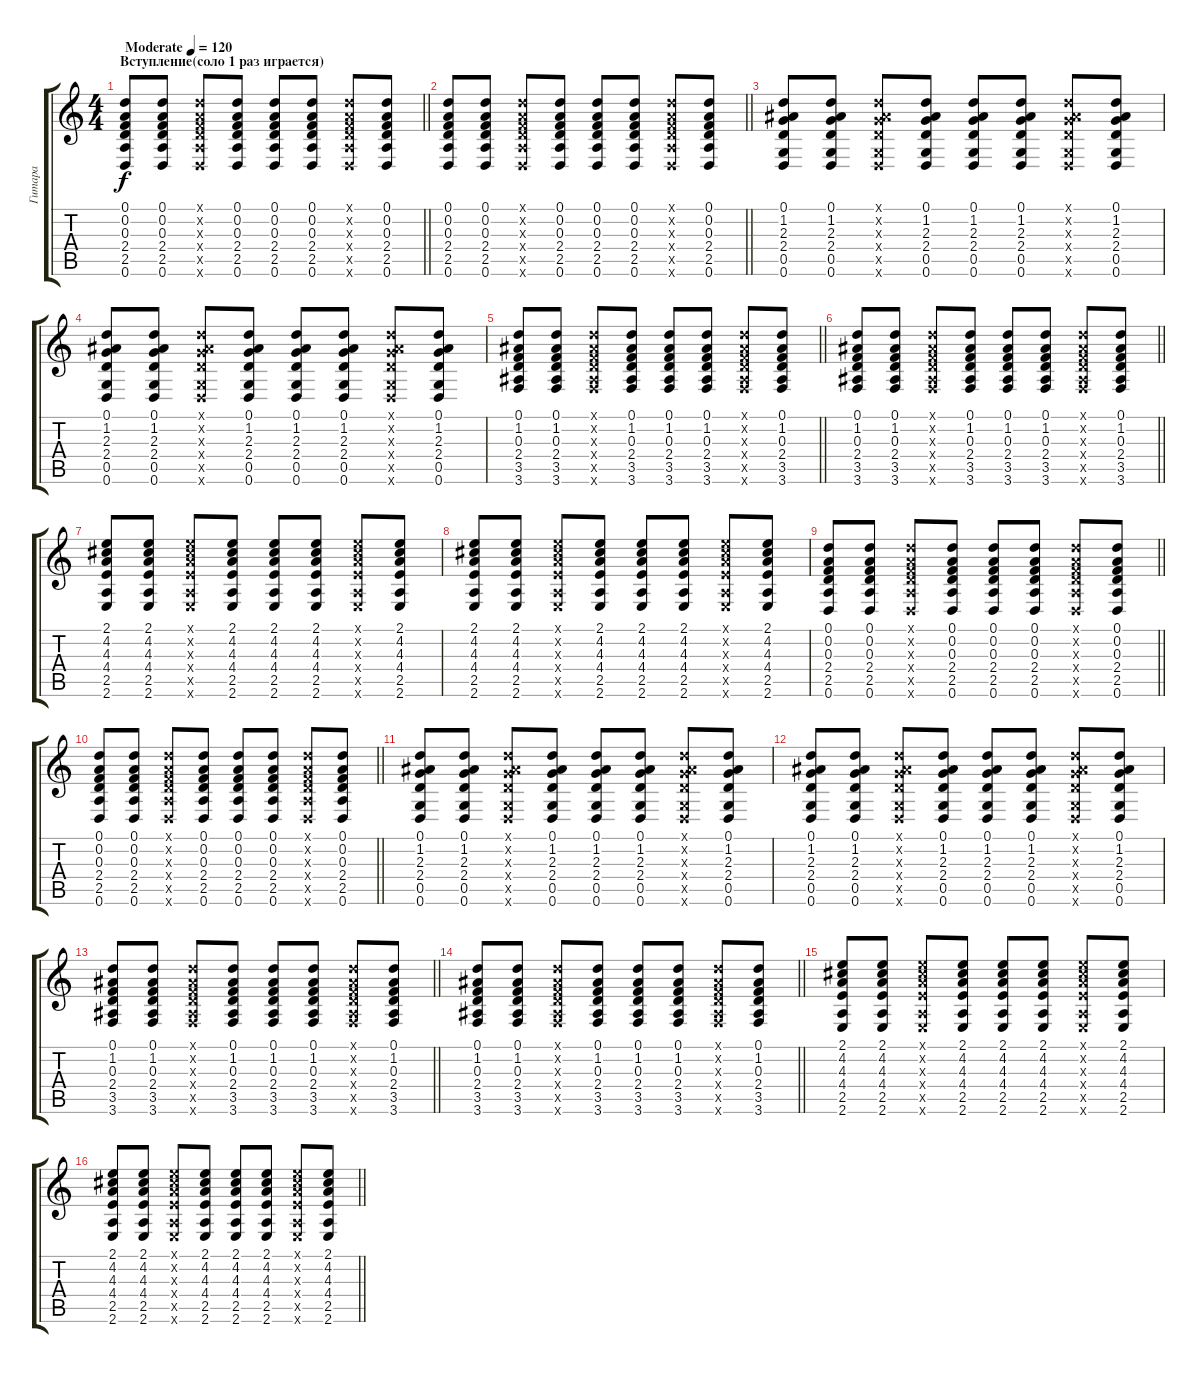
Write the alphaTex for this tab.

\track ("Гитара" "Гитара") {instrument acousticguitarsteel}
\staff {score tabs}
\tuning (D4 A3 F3 C3 G2 D2) {hide}
\ts (4 4)
\section ("" "Вступление(соло 1 раз играется)")
\tempo (120 "Moderate")
\clef g2
\barLineRight lightlight
\ks c
(0.1 0.2 0.3 2.4 2.5 0.6).8{dy f instrument acousticguitarsteel} (0.1 0.2 0.3 2.4 2.5 0.6).8 (0.1{x} 0.2{x} 0.3{x} 2.4{x} 2.5{x} 0.6{x}).8 (0.1 0.2 0.3 2.4 2.5 0.6).8 (0.1 0.2 0.3 2.4 2.5 0.6).8 (0.1 0.2 0.3 2.4 2.5 0.6).8 (0.1{x} 0.2{x} 0.3{x} 2.4{x} 2.5{x} 0.6{x}).8 (0.1 0.2 0.3 2.4 2.5 0.6).8 |
\barLineRight lightlight
(0.1 0.2 0.3 2.4 2.5 0.6).8 (0.1 0.2 0.3 2.4 2.5 0.6).8 (0.1{x} 0.2{x} 0.3{x} 2.4{x} 2.5{x} 0.6{x}).8 (0.1 0.2 0.3 2.4 2.5 0.6).8 (0.1 0.2 0.3 2.4 2.5 0.6).8 (0.1 0.2 0.3 2.4 2.5 0.6).8 (0.1{x} 0.2{x} 0.3{x} 2.4{x} 2.5{x} 0.6{x}).8 (0.1 0.2 0.3 2.4 2.5 0.6).8 |
(0.1 1.2 2.3 2.4 0.5 0.6).8 (0.1 1.2 2.3 2.4 0.5 0.6).8 (0.1{x} 1.2{x} 2.3{x} 2.4{x} 0.5{x} 0.6{x}).8 (0.1 1.2 2.3 2.4 0.5 0.6).8 (0.1 1.2 2.3 2.4 0.5 0.6).8 (0.1 1.2 2.3 2.4 0.5 0.6).8 (0.1{x} 1.2{x} 2.3{x} 2.4{x} 0.5{x} 0.6{x}).8 (0.1 1.2 2.3 2.4 0.5 0.6).8 |
(0.1 1.2 2.3 2.4 0.5 0.6).8 (0.1 1.2 2.3 2.4 0.5 0.6).8 (0.1{x} 1.2{x} 2.3{x} 2.4{x} 0.5{x} 0.6{x}).8 (0.1 1.2 2.3 2.4 0.5 0.6).8 (0.1 1.2 2.3 2.4 0.5 0.6).8 (0.1 1.2 2.3 2.4 0.5 0.6).8 (0.1{x} 1.2{x} 2.3{x} 2.4{x} 0.5{x} 0.6{x}).8 (0.1 1.2 2.3 2.4 0.5 0.6).8 |
\barLineRight lightlight
(0.1 1.2 0.3 2.4 3.5 3.6).8 (0.1 1.2 0.3 2.4 3.5 3.6).8 (0.1{x} 1.2{x} 0.3{x} 2.4{x} 3.5{x} 3.6{x}).8 (0.1 1.2 0.3 2.4 3.5 3.6).8 (0.1 1.2 0.3 2.4 3.5 3.6).8 (0.1 1.2 0.3 2.4 3.5 3.6).8 (0.1{x} 1.2{x} 0.3{x} 2.4{x} 3.5{x} 3.6{x}).8 (0.1 1.2 0.3 2.4 3.5 3.6).8 |
\barLineRight lightlight
(0.1 1.2 0.3 2.4 3.5 3.6).8 (0.1 1.2 0.3 2.4 3.5 3.6).8 (0.1{x} 1.2{x} 0.3{x} 2.4{x} 3.5{x} 3.6{x}).8 (0.1 1.2 0.3 2.4 3.5 3.6).8 (0.1 1.2 0.3 2.4 3.5 3.6).8 (0.1 1.2 0.3 2.4 3.5 3.6).8 (0.1{x} 1.2{x} 0.3{x} 2.4{x} 3.5{x} 3.6{x}).8 (0.1 1.2 0.3 2.4 3.5 3.6).8 |
(2.1 4.2 4.3 4.4 2.5 2.6).8 (2.1 4.2 4.3 4.4 2.5 2.6).8 (2.1{x} 4.2{x} 4.3{x} 4.4{x} 2.5{x} 2.6{x}).8 (2.1 4.2 4.3 4.4 2.5 2.6).8 (2.1 4.2 4.3 4.4 2.5 2.6).8 (2.1 4.2 4.3 4.4 2.5 2.6).8 (2.1{x} 4.2{x} 4.3{x} 4.4{x} 2.5{x} 2.6{x}).8 (2.1 4.2 4.3 4.4 2.5 2.6).8 |
(2.1 4.2 4.3 4.4 2.5 2.6).8 (2.1 4.2 4.3 4.4 2.5 2.6).8 (2.1{x} 4.2{x} 4.3{x} 4.4{x} 2.5{x} 2.6{x}).8 (2.1 4.2 4.3 4.4 2.5 2.6).8 (2.1 4.2 4.3 4.4 2.5 2.6).8 (2.1 4.2 4.3 4.4 2.5 2.6).8 (2.1{x} 4.2{x} 4.3{x} 4.4{x} 2.5{x} 2.6{x}).8 (2.1 4.2 4.3 4.4 2.5 2.6).8 |
\barLineRight lightlight
(0.1 0.2 0.3 2.4 2.5 0.6).8 (0.1 0.2 0.3 2.4 2.5 0.6).8 (0.1{x} 0.2{x} 0.3{x} 2.4{x} 2.5{x} 0.6{x}).8 (0.1 0.2 0.3 2.4 2.5 0.6).8 (0.1 0.2 0.3 2.4 2.5 0.6).8 (0.1 0.2 0.3 2.4 2.5 0.6).8 (0.1{x} 0.2{x} 0.3{x} 2.4{x} 2.5{x} 0.6{x}).8 (0.1 0.2 0.3 2.4 2.5 0.6).8 |
\barLineRight lightlight
(0.1 0.2 0.3 2.4 2.5 0.6).8 (0.1 0.2 0.3 2.4 2.5 0.6).8 (0.1{x} 0.2{x} 0.3{x} 2.4{x} 2.5{x} 0.6{x}).8 (0.1 0.2 0.3 2.4 2.5 0.6).8 (0.1 0.2 0.3 2.4 2.5 0.6).8 (0.1 0.2 0.3 2.4 2.5 0.6).8 (0.1{x} 0.2{x} 0.3{x} 2.4{x} 2.5{x} 0.6{x}).8 (0.1 0.2 0.3 2.4 2.5 0.6).8 |
(0.1 1.2 2.3 2.4 0.5 0.6).8 (0.1 1.2 2.3 2.4 0.5 0.6).8 (0.1{x} 1.2{x} 2.3{x} 2.4{x} 0.5{x} 0.6{x}).8 (0.1 1.2 2.3 2.4 0.5 0.6).8 (0.1 1.2 2.3 2.4 0.5 0.6).8 (0.1 1.2 2.3 2.4 0.5 0.6).8 (0.1{x} 1.2{x} 2.3{x} 2.4{x} 0.5{x} 0.6{x}).8 (0.1 1.2 2.3 2.4 0.5 0.6).8 |
(0.1 1.2 2.3 2.4 0.5 0.6).8 (0.1 1.2 2.3 2.4 0.5 0.6).8 (0.1{x} 1.2{x} 2.3{x} 2.4{x} 0.5{x} 0.6{x}).8 (0.1 1.2 2.3 2.4 0.5 0.6).8 (0.1 1.2 2.3 2.4 0.5 0.6).8 (0.1 1.2 2.3 2.4 0.5 0.6).8 (0.1{x} 1.2{x} 2.3{x} 2.4{x} 0.5{x} 0.6{x}).8 (0.1 1.2 2.3 2.4 0.5 0.6).8 |
\barLineRight lightlight
(0.1 1.2 0.3 2.4 3.5 3.6).8 (0.1 1.2 0.3 2.4 3.5 3.6).8 (0.1{x} 1.2{x} 0.3{x} 2.4{x} 3.5{x} 3.6{x}).8 (0.1 1.2 0.3 2.4 3.5 3.6).8 (0.1 1.2 0.3 2.4 3.5 3.6).8 (0.1 1.2 0.3 2.4 3.5 3.6).8 (0.1{x} 1.2{x} 0.3{x} 2.4{x} 3.5{x} 3.6{x}).8 (0.1 1.2 0.3 2.4 3.5 3.6).8 |
\barLineRight lightlight
(0.1 1.2 0.3 2.4 3.5 3.6).8 (0.1 1.2 0.3 2.4 3.5 3.6).8 (0.1{x} 1.2{x} 0.3{x} 2.4{x} 3.5{x} 3.6{x}).8 (0.1 1.2 0.3 2.4 3.5 3.6).8 (0.1 1.2 0.3 2.4 3.5 3.6).8 (0.1 1.2 0.3 2.4 3.5 3.6).8 (0.1{x} 1.2{x} 0.3{x} 2.4{x} 3.5{x} 3.6{x}).8 (0.1 1.2 0.3 2.4 3.5 3.6).8 |
(2.1 4.2 4.3 4.4 2.5 2.6).8 (2.1 4.2 4.3 4.4 2.5 2.6).8 (2.1{x} 4.2{x} 4.3{x} 4.4{x} 2.5{x} 2.6{x}).8 (2.1 4.2 4.3 4.4 2.5 2.6).8 (2.1 4.2 4.3 4.4 2.5 2.6).8 (2.1 4.2 4.3 4.4 2.5 2.6).8 (2.1{x} 4.2{x} 4.3{x} 4.4{x} 2.5{x} 2.6{x}).8 (2.1 4.2 4.3 4.4 2.5 2.6).8 |
\barLineRight lightlight
(2.1 4.2 4.3 4.4 2.5 2.6).8 (2.1 4.2 4.3 4.4 2.5 2.6).8 (2.1{x} 4.2{x} 4.3{x} 4.4{x} 2.5{x} 2.6{x}).8 (2.1 4.2 4.3 4.4 2.5 2.6).8 (2.1 4.2 4.3 4.4 2.5 2.6).8 (2.1 4.2 4.3 4.4 2.5 2.6).8 (2.1{x} 4.2{x} 4.3{x} 4.4{x} 2.5{x} 2.6{x}).8 (2.1 4.2 4.3 4.4 2.5 2.6).8
